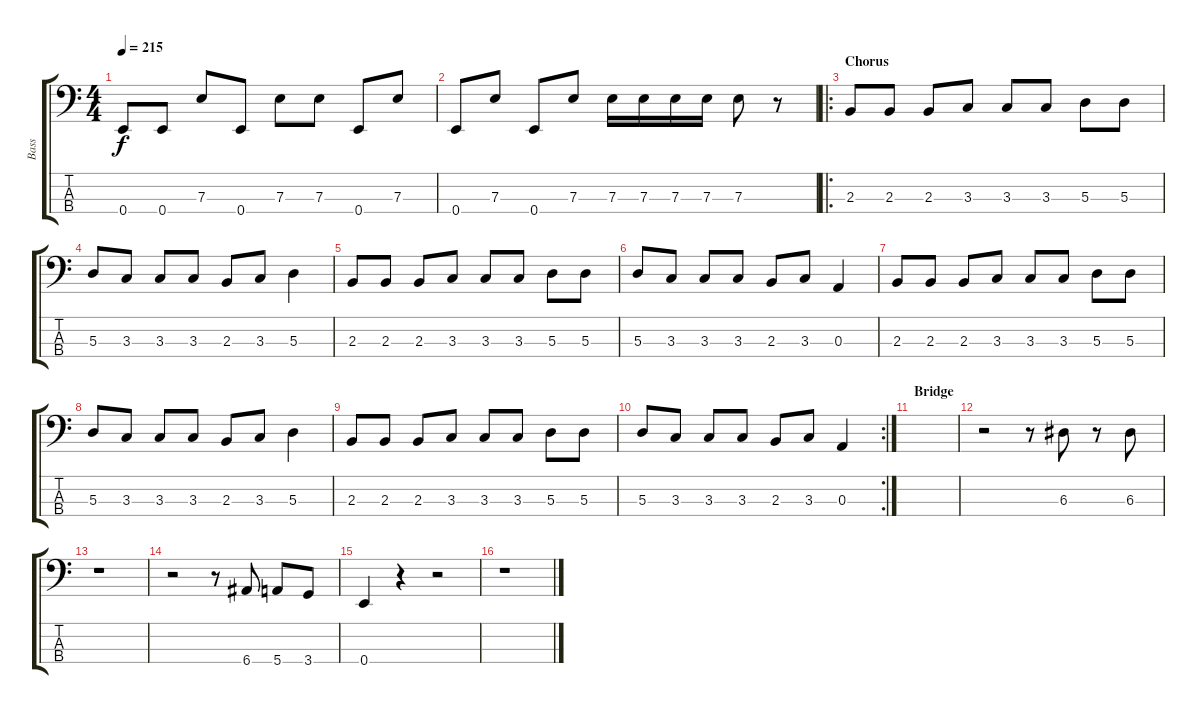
\track ("Bass" "Bass") {instrument electricbasspick}
\staff {score tabs}
\tuning (G2 D2 A1 E1) {hide}
\ts (4 4)
\tempo 215
\clef f4
\ks c
0.4.8{dy f} 0.4.8 7.3.8 0.4.8 7.3.8 7.3.8 0.4.8 7.3.8 |
0.4.8 7.3.8 0.4.8 7.3.8 7.3.16 7.3.16 7.3.16 7.3.16 7.3.8 r.8 |
\ro
\section ("" "Chorus")
2.3.8 2.3.8 2.3.8 3.3.8 3.3.8 3.3.8 5.3.8 5.3.8 |
5.3.8 3.3.8 3.3.8 3.3.8 2.3.8 3.3.8 5.3.4 |
2.3.8 2.3.8 2.3.8 3.3.8 3.3.8 3.3.8 5.3.8 5.3.8 |
5.3.8 3.3.8 3.3.8 3.3.8 2.3.8 3.3.8 0.3.4 |
2.3.8 2.3.8 2.3.8 3.3.8 3.3.8 3.3.8 5.3.8 5.3.8 |
5.3.8 3.3.8 3.3.8 3.3.8 2.3.8 3.3.8 5.3.4 |
2.3.8 2.3.8 2.3.8 3.3.8 3.3.8 3.3.8 5.3.8 5.3.8 |
\rc 2
5.3.8 3.3.8 3.3.8 3.3.8 2.3.8 3.3.8 0.3.4 |
\section ("" "Bridge")
|
r.2 r.8 6.3.8 r.8 6.3.8 |
r.1 |
r.2 r.8 6.4.8 5.4.8 3.4.8 |
0.4.4 r.4 r.2 |
r.1
